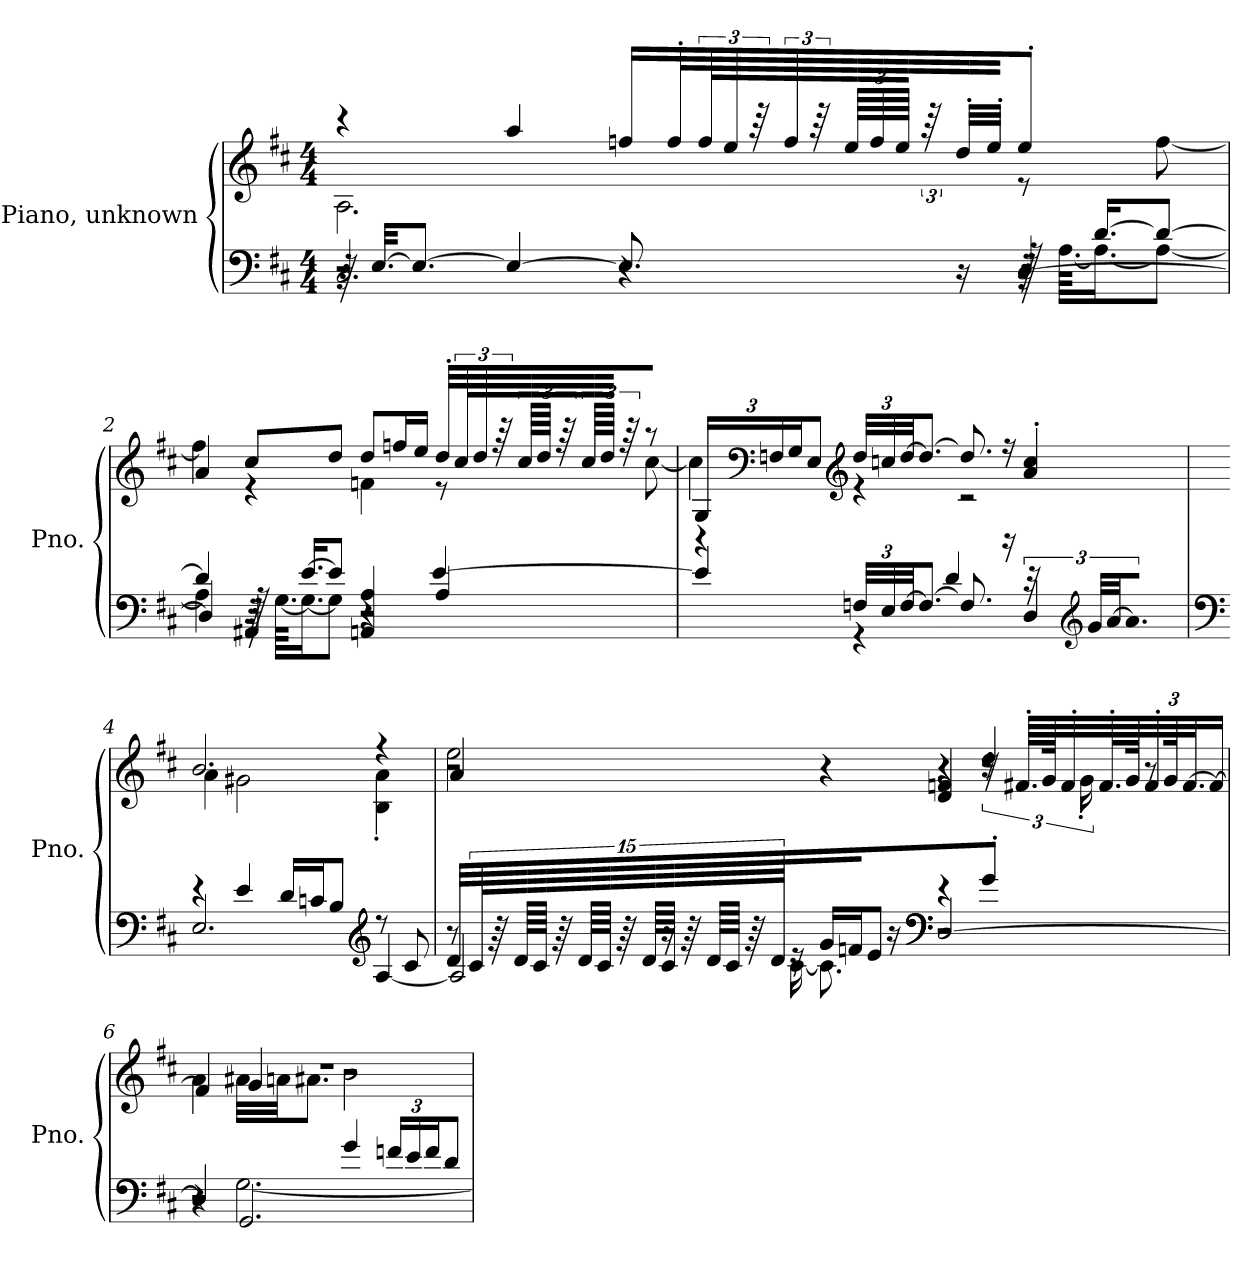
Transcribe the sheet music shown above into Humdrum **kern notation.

**kern	**kern
*part1	*part1
*staff2	*staff1
*I"Piano, unknown	*
*I'Pno.	*
*clefF4	*clefG2
*k[f#c#]	*k[f#c#]
*M4/4	*M4/4
*MM120	*MM120
=1	=1
*^	*^
*	*^	*	*
64r	2r	2.C#/	4r	2.A\
[32.E/KKL	.	.	.	.
8.E/J_	.	.	.	.
4E/_	.	.	4aa/	.
8.E/]	4r	.	16ffn/LL	.
.	.	.	32ff'/L	.
.	.	.	96ff/L	.
.	.	.	96ee/JJJJ	.
.	.	.	96r	.
.	.	.	96ff/	.
.	.	.	96r	.
.	.	.	96ee/LLLL	.
.	.	.	96ff/	.
.	.	.	96ee/JJJJ	.
.	.	.	96r	.
16r	.	.	32dd'/LLL	.
.	.	.	32ee'/JJJ	.
32r	128r	[4D/	4ee'/	8r
.	[64.A\KKLL	.	.	.
[16.d/KL	16.A\J_	.	.	.
8d/J_	8A\J_	.	.	[8ff\
!!LO:LB:g=z	!!
=2	=2	=2	=2	=2
4d/]	4A\]	4D/]	4a/	4ff\]
32r	128r	4AA#X/	8cc#/L	4r
.	[64.G\KKLL	.	.	.
[16.e/KL	16.G\J_	.	.	.
8e/J]	8G\J]	.	8dd/J	.
4AAn/ 4A/	2r	4r	8dd/L	4fn\
.	.	.	16ffn/L	.
.	.	.	16ee/JJ	.
4A/	.	[4e/	32dd'/LLL	8r
.	.	.	96cc#/L	.
.	.	.	96dd/JJJJ	.
.	.	.	96r	.
.	.	.	96cc#/LLLL	.
.	.	.	96dd/JJJJ	.
.	.	.	96r	.
.	.	.	96cc#/LLLL	.
.	.	.	96dd/JJJJ	.
.	.	.	96r	.
.	.	.	8r	[8cc#\
*	*v	*v	*	*
!!LO:LB:g=z	!!
=3	=3	=3	=3
*	*	*Xbrackettup	*
4r	4e/]	24G/LL	4cc#\]
*	*	*clefF4	*
.	.	24Fn/	.
.	.	24G/J	.
.	.	8E/J	.
*	*	*clefG2	*
*Xbrackettup	*	*	*
48Fn/LLL	4r	48dd/LLL	4r
48E/	.	48ccn/	.
[48F/JJ	.	[48dd/JJ	.
8.F/J_	.	8.dd/J_	.
8.F/]	4d/	8.dd/]	2r
16r	.	16r	.
*brackettup	*	*	*
48r	4D/	4a/' 4cc/'	.
*clefG2	*	*	*
48g/LLL	.	.	.
[48a/JJ	.	.	.
8.a/J]	.	.	.
=4	=4	=4	=4
*clefF4	*	*	*
4r	2.E/	2.b/	4a\
4e/	.	.	2g#X\
16d/LL	.	.	.
16cn/J	.	.	.
8B/J	.	.	.
*clefG2	*	*	*
8r	[4A/	4r	4B\' 4a\'
8c/	.	.	.
!!LO:LB:g=z
=5	=5	=5	=5
*	*^	*	*^
32d/LLL	8r	2A/]	2r	2ee\	4a/
96c#/JJJk	.	.	.	.	.
96r	.	.	.	.	.
96d/LLLL	.	.	.	.	.
96c#/JJJJ	.	.	.	.	.
96r	.	.	.	.	.
96d/LLLL	.	.	.	.	.
96c#/JJJJ	.	.	.	.	.
96r	.	.	.	.	.
96d/LLLL	.	.	.	.	.
96c#/JJJJ	16r	.	.	.	.
96r	.	.	.	.	.
96d/LLLL	.	.	.	.	.
96c#/JJJJ	.	.	.	.	.
96r	.	.	.	.	.
96d/	.	.	.	.	.
16r	[16c#\	.	.	.	.
16g/LL	8.c#\]	.	.	.	4r
16fn/J	.	.	.	.	.
8e/J	.	.	.	.	.
.	16r	.	.	.	.
*clefF4	*	*	*	*	*
4r	2r	[2D/	4r	4r	4d/ 4fn/
*	*	*	*	*brackettup	*
4g'/	.	.	4dd/	12r	32r
.	.	.	.	.	64.f#X'/LLLL
.	.	.	.	.	128g/JK
.	.	.	.	.	32f#'/
.	.	.	.	24g'\	.
.	.	.	.	.	64.f#'/L
.	.	.	.	.	128g/JK
*	*	*	*	*	*Xbrackettup
.	.	.	.	8r	48f#'/
.	.	.	.	.	96g/K
.	.	.	.	.	[48.f#/J
.	.	.	.	.	16f#/JJ_
!!LO:LB:g=z	!!	!!
=6	=6	=6	=6	=6	=6
2r	4r	4D/]	1r	4a\	4f#/]
.	[2.G\	2.GG/	.	32a#X\LLL	4g/
.	.	.	.	32an\JJ	.
.	.	.	.	8.a#X\J	.
4g/	.	.	.	2b\	2r
*Xbrackettup	*	*	*	*	*
24fn/LL	.	.	.	.	.
24e/	.	.	.	.	.
24f/J	.	.	.	.	.
8d/J	.	.	.	.	.
*v	*v	*v	*	*	*
*	*v	*v	*v
=	=
*-	*-
